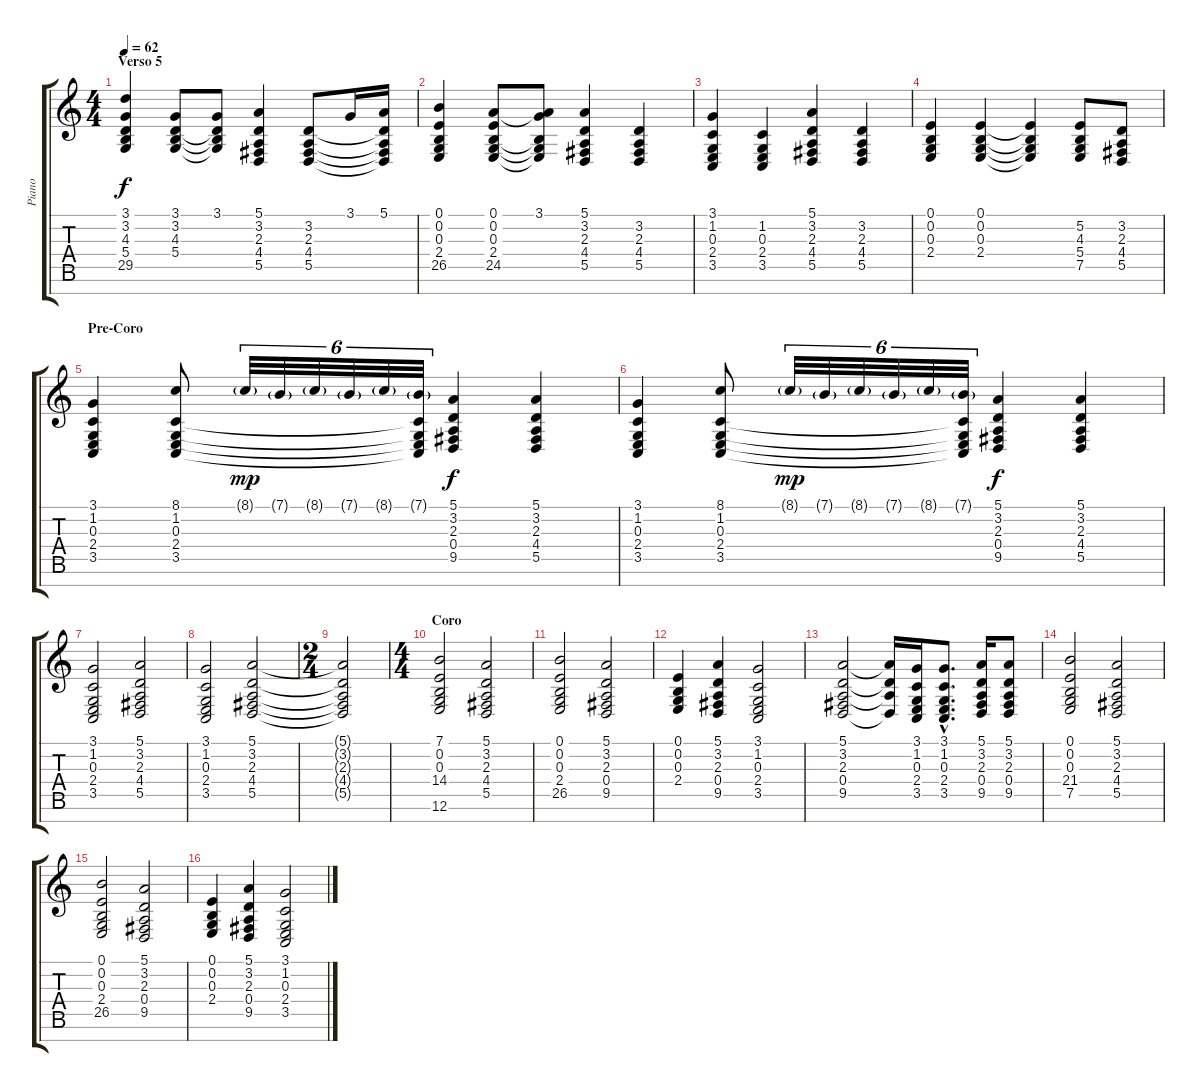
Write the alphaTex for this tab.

\track ("Piano" "Piano") {instrument brightacousticpiano}
\staff {score tabs}
\tuning (E4 B3 G3 D3 A2 E2 B1) {hide}
\ts (4 4)
\section ("" "Verso 5")
\tempo 62
\clef g2
\ks c
(3.1 3.2 4.3 5.4 29.5).4{dy f} (3.1 3.2 4.3 5.4).8 (3.1 3.2{t} 4.3{t} 5.4{t}).8 (5.1 3.2 2.3 4.4 5.5).4 (3.2 2.3 4.4 5.5).8 3.1.16 (5.1 3.2{t} 2.3{t} 4.4{t} 5.5{t}).16 |
(0.1 0.2 0.3 2.4 26.5).4 (0.1 0.2 0.3 2.4 24.5).8 (3.1 0.2{t} 0.3{t} 2.4{t} 24.5{t}).8 (5.1 3.2 2.3 4.4 5.5).4 (3.2 2.3 4.4 5.5).4 |
(3.1 1.2 0.3 2.4 3.5).4 (1.2 0.3 2.4 3.5).4 (5.1 3.2 2.3 4.4 5.5).4 (3.2 2.3 4.4 5.5).4 |
(0.1 0.2 0.3 2.4).4 (0.1 0.2 0.3 2.4).4 (0.1{t} 0.2{t} 0.3{t} 2.4{t}).4 (5.2 4.3 5.4 7.5).8 (3.2 2.3 4.4 5.5).8 |
\section ("" "Pre-Coro")
(3.1 1.2 0.3 2.4 3.5).4 (8.1 1.2 0.3 2.4 3.5).8 8.1{g}.32{tu (6 4) dy mp} 7.1{g}.32{tu (6 4)} 8.1{g}.32{tu (6 4)} 7.1{g}.32{tu (6 4)} 8.1{g}.32{tu (6 4)} (7.1{g} 1.2{t} 0.3{t} 2.4{t} 3.5{t}).32{tu (6 4)} (5.1 3.2 2.3 0.4 9.5).4{dy f} (5.1 3.2 2.3 4.4 5.5).4 |
(3.1 1.2 0.3 2.4 3.5).4 (8.1 1.2 0.3 2.4 3.5).8 8.1{g}.32{tu (6 4) dy mp} 7.1{g}.32{tu (6 4)} 8.1{g}.32{tu (6 4)} 7.1{g}.32{tu (6 4)} 8.1{g}.32{tu (6 4)} (7.1{g} 1.2{t} 0.3{t} 2.4{t} 3.5{t}).32{tu (6 4)} (5.1 3.2 2.3 0.4 9.5).4{dy f} (5.1 3.2 2.3 4.4 5.5).4 |
(3.1 1.2 0.3 2.4 3.5).2 (5.1 3.2 2.3 4.4 5.5).2 |
(3.1 1.2 0.3 2.4 3.5).2 (5.1 3.2 2.3 4.4 5.5).2 |
\ts (2 4)
(5.1{t} 3.2{t} 2.3{t} 4.4{t} 5.5{t}).2 |
\ts (4 4)
\section ("" "Coro")
(7.1 0.2 0.3 14.4 12.6).2 (5.1 3.2 2.3 4.4 5.5).2 |
(0.1 0.2 0.3 2.4 26.5).2 (5.1 3.2 2.3 0.4 9.5).2 |
(0.1 0.2 0.3 2.4).4 (5.1 3.2 2.3 0.4 9.5).4 (3.1 1.2 0.3 2.4 3.5).2 |
(5.1 3.2 2.3 0.4 9.5).2 (5.1{t} 3.2{t} 2.3{t} 0.4{t}).16 (3.1 1.2 0.3 2.4 3.5).16 (3.1{hac} 1.2{hac} 0.3{hac} 2.4{hac} 3.5{hac}).8{d} (5.1 3.2 2.3 0.4 9.5).16 (5.1 3.2 2.3 0.4 9.5).8 |
(0.1 0.2 0.3 21.4 7.5).2 (5.1 3.2 2.3 4.4 5.5).2 |
(0.1 0.2 0.3 2.4 26.5).2 (5.1 3.2 2.3 0.4 9.5).2 |
(0.1 0.2 0.3 2.4).4 (5.1 3.2 2.3 0.4 9.5).4 (3.1 1.2 0.3 2.4 3.5).2
